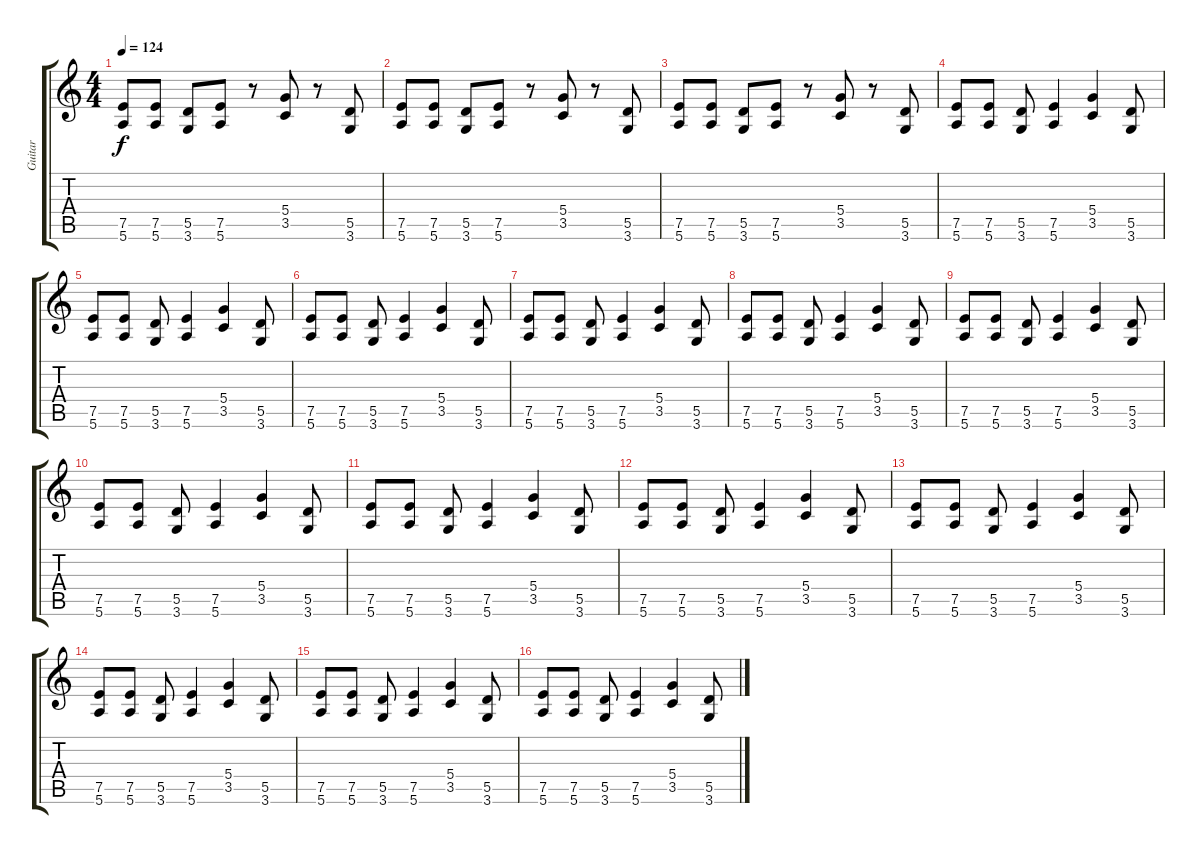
\track ("Guitar" "Guitar") {instrument distortionguitar}
\staff {score tabs}
\tuning (E4 B3 G3 D3 A2 E2) {hide}
\ts (4 4)
\tempo 124
\clef g2
\ks c
(7.5 5.6).8{dy f} (7.5 5.6).8 (5.5 3.6).8 (7.5 5.6).8 r.8 (5.4 3.5).8 r.8 (5.5 3.6).8 |
(7.5 5.6).8 (7.5 5.6).8 (5.5 3.6).8 (7.5 5.6).8 r.8 (5.4 3.5).8 r.8 (5.5 3.6).8 |
(7.5 5.6).8 (7.5 5.6).8 (5.5 3.6).8 (7.5 5.6).8 r.8 (5.4 3.5).8 r.8 (5.5 3.6).8 |
(7.5 5.6).8 (7.5 5.6).8 (5.5 3.6).8 (7.5 5.6).4 (5.4 3.5).4 (5.5 3.6).8 |
(7.5 5.6).8 (7.5 5.6).8 (5.5 3.6).8 (7.5 5.6).4 (5.4 3.5).4 (5.5 3.6).8 |
(7.5 5.6).8 (7.5 5.6).8 (5.5 3.6).8 (7.5 5.6).4 (5.4 3.5).4 (5.5 3.6).8 |
(7.5 5.6).8 (7.5 5.6).8 (5.5 3.6).8 (7.5 5.6).4 (5.4 3.5).4 (5.5 3.6).8 |
(7.5 5.6).8 (7.5 5.6).8 (5.5 3.6).8 (7.5 5.6).4 (5.4 3.5).4 (5.5 3.6).8 |
(7.5 5.6).8 (7.5 5.6).8 (5.5 3.6).8 (7.5 5.6).4 (5.4 3.5).4 (5.5 3.6).8 |
(7.5 5.6).8 (7.5 5.6).8 (5.5 3.6).8 (7.5 5.6).4 (5.4 3.5).4 (5.5 3.6).8 |
(7.5 5.6).8 (7.5 5.6).8 (5.5 3.6).8 (7.5 5.6).4 (5.4 3.5).4 (5.5 3.6).8 |
(7.5 5.6).8 (7.5 5.6).8 (5.5 3.6).8 (7.5 5.6).4 (5.4 3.5).4 (5.5 3.6).8 |
(7.5 5.6).8 (7.5 5.6).8 (5.5 3.6).8 (7.5 5.6).4 (5.4 3.5).4 (5.5 3.6).8 |
(7.5 5.6).8 (7.5 5.6).8 (5.5 3.6).8 (7.5 5.6).4 (5.4 3.5).4 (5.5 3.6).8 |
(7.5 5.6).8 (7.5 5.6).8 (5.5 3.6).8 (7.5 5.6).4 (5.4 3.5).4 (5.5 3.6).8 |
(7.5 5.6).8 (7.5 5.6).8 (5.5 3.6).8 (7.5 5.6).4 (5.4 3.5).4 (5.5 3.6).8
